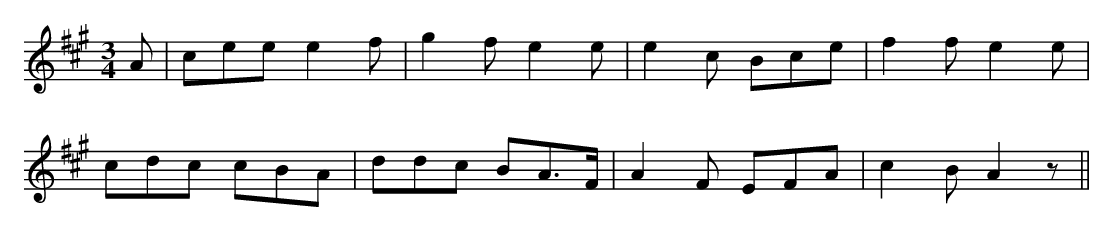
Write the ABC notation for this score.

X:1
M:3/4
K:A
A|cee e2f|g2f e2e|e2c Bce|f2f e2e|
cdc cBA|ddc BA>F|A2F EFA|c2B A2z||
